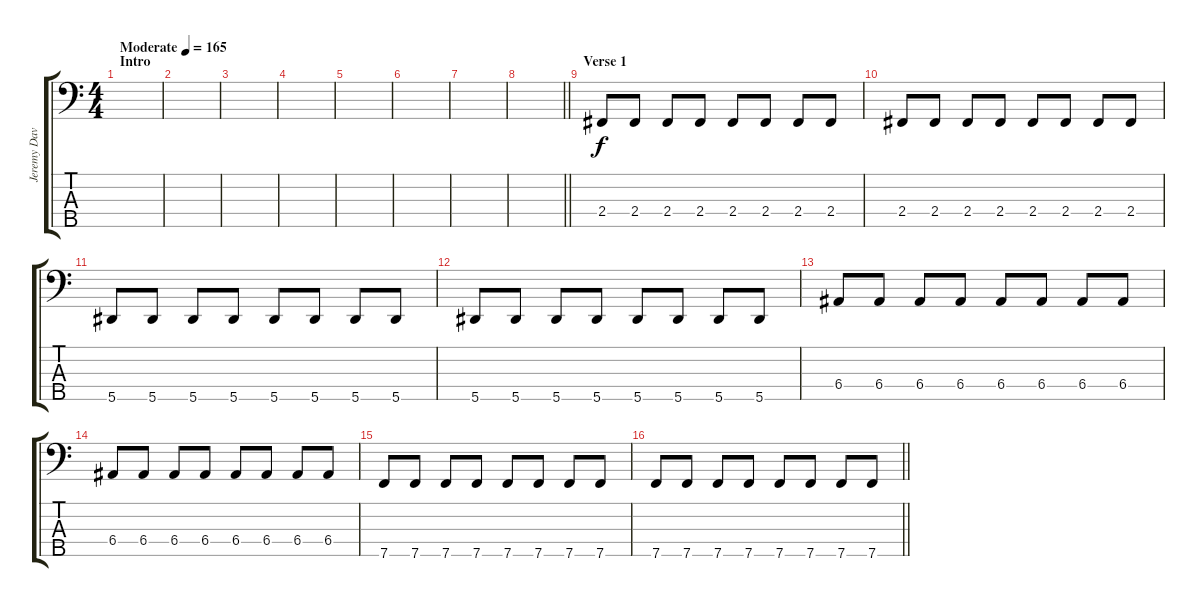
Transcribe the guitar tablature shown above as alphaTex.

\track ("Jeremy Davis (Bass/5 String Wierd Tuning" "Jeremy Dav") {instrument electricbasspick}
\staff {score tabs}
\tuning (G2 D2 A1 E1 Bb0) {hide}
\ts (4 4)
\section ("" "Intro")
\tempo (165 "Moderate")
\clef f4
\ks c
|
|
|
|
|
|
|
\barLineRight lightlight
|
\section ("" "Verse 1")
2.4.8 2.4.8 2.4.8 2.4.8 2.4.8 2.4.8 2.4.8 2.4.8 |
2.4.8 2.4.8 2.4.8 2.4.8 2.4.8 2.4.8 2.4.8 2.4.8 |
5.5.8 5.5.8 5.5.8 5.5.8 5.5.8 5.5.8 5.5.8 5.5.8 |
5.5.8 5.5.8 5.5.8 5.5.8 5.5.8 5.5.8 5.5.8 5.5.8 |
6.4.8 6.4.8 6.4.8 6.4.8 6.4.8 6.4.8 6.4.8 6.4.8 |
6.4.8 6.4.8 6.4.8 6.4.8 6.4.8 6.4.8 6.4.8 6.4.8 |
7.5.8 7.5.8 7.5.8 7.5.8 7.5.8 7.5.8 7.5.8 7.5.8 |
\barLineRight lightlight
7.5.8 7.5.8 7.5.8 7.5.8 7.5.8 7.5.8 7.5.8 7.5.8
